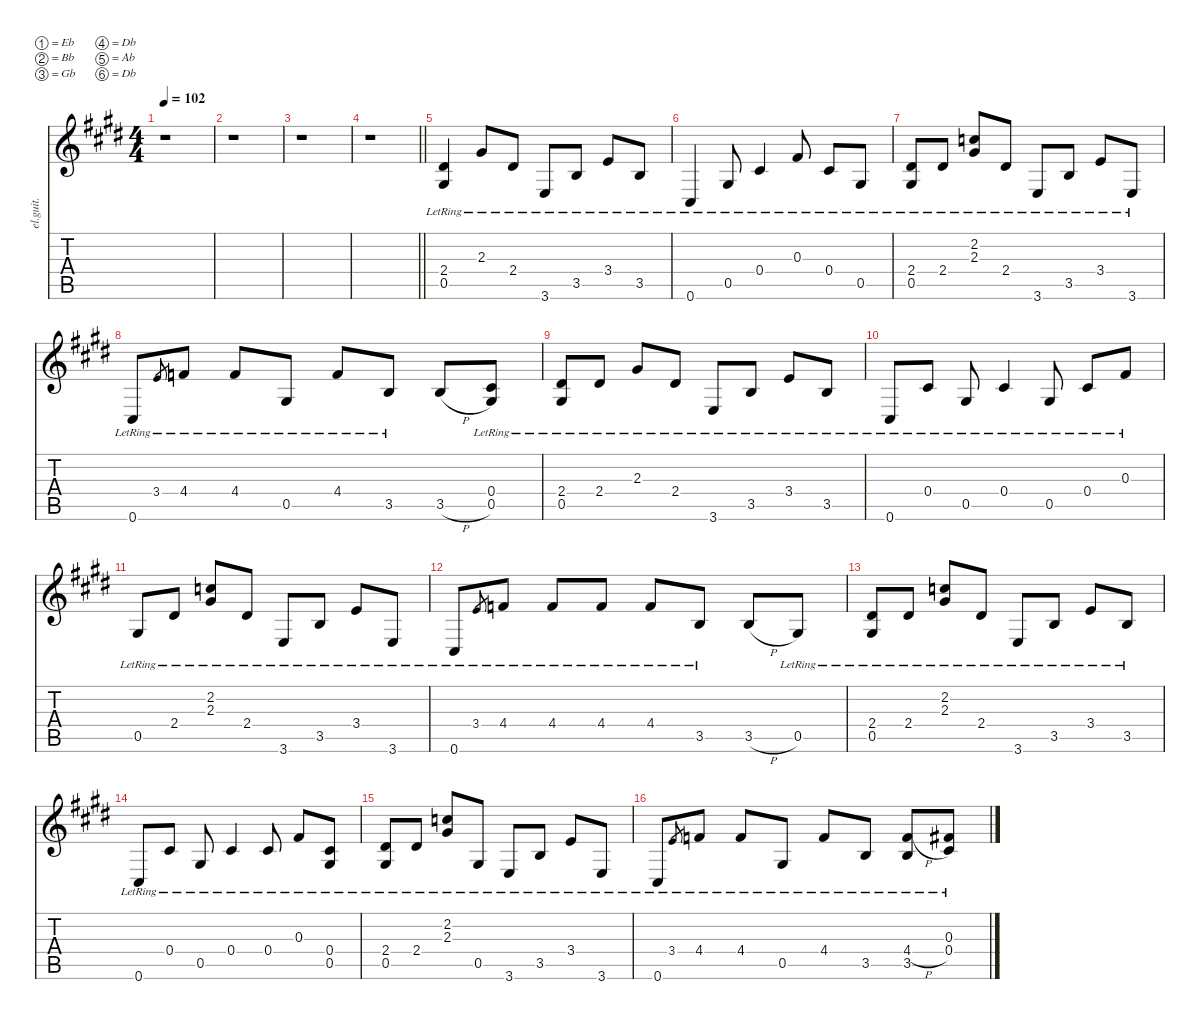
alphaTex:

\defaultSystemsLayout 4
\hideDynamics
\bracketExtendMode nobrackets
\otherSystemsTrackNameOrientation horizontal
\track ("Clean" "el.guit.") {defaultSystemsLayout 4 instrument electricguitarclean}
\staff {score tabs}
\tuning (Eb4 Bb3 Gb3 Db3 Ab2 Db2)
\ts (4 4)
\tempo 102
\clef g2
\ks c#minor
r.1{dy f beam Down} |
r.1{beam Down} |
r.1{beam Down} |
\barLineRight lightlight
r.1{beam Down} |
(2.4{lr acc #} 0.5{lr acc #}).4{beam Up} 2.3{lr acc #}.8{beam Up} 2.4{lr acc #}.8{beam Up} 3.6{lr acc forcenatural}.8{beam Up} 3.5{lr acc forcenatural}.8{beam Up} 3.4{lr acc forcenatural}.8{beam Up} 3.5{lr acc forcenatural}.8{beam Up} |
0.6{lr acc #}.4{beam Up} 0.5{lr acc #}.8{beam Up} 0.4{lr acc #}.4{beam Up} 0.3{lr acc #}.8{beam Up} 0.4{lr acc #}.8{beam Up} 0.5{lr acc #}.8{beam Up} |
(2.4{lr acc #} 0.5{lr acc #}).8{beam Up} 2.4{lr acc #}.8{beam Up} (2.2{lr acc forcenatural} 2.3{lr acc #}).8{beam Up} 2.4{lr acc #}.8{beam Up} 3.6{lr acc forcenatural}.8{beam Up} 3.5{lr acc forcenatural}.8{beam Up} 3.4{lr acc forcenatural}.8{beam Up} 3.6{lr acc forcenatural}.8{beam Up} |
0.6{lr acc #}.8{beam Up} 3.4{lr acc forcenatural}.8{gr dy mf beam Up} 4.4{lr acc forcenatural}.8{dy f beam Up} 4.4{lr acc forcenatural}.8{beam Up} 0.5{lr acc #}.8{beam Up} 4.4{lr acc forcenatural}.8{beam Up} 3.5{lr acc forcenatural}.8{beam Up} 3.5{h acc forcenatural}.8{beam Up} (0.4{lr acc #} 0.5{lr acc #}).8{beam Up} |
(2.4{lr acc #} 0.5{lr acc #}).8{beam Up} 2.4{lr acc #}.8{beam Up} 2.3{lr acc #}.8{beam Up} 2.4{lr acc #}.8{beam Up} 3.6{lr acc forcenatural}.8{beam Up} 3.5{lr acc forcenatural}.8{beam Up} 3.4{lr acc forcenatural}.8{beam Up} 3.5{lr acc forcenatural}.8{beam Up} |
0.6{lr acc #}.8{beam Up} 0.4{lr acc #}.8{beam Up} 0.5{lr acc #}.8{beam Up} 0.4{lr acc #}.4{beam Up} 0.5{lr acc #}.8{beam Up} 0.4{lr acc #}.8{beam Up} 0.3{lr acc #}.8{beam Up} |
0.5{lr acc #}.8{beam Up} 2.4{lr acc #}.8{beam Up} (2.2{lr acc forcenatural} 2.3{lr acc #}).8{beam Up} 2.4{lr acc #}.8{beam Up} 3.6{lr acc forcenatural}.8{beam Up} 3.5{lr acc forcenatural}.8{beam Up} 3.4{lr acc forcenatural}.8{beam Up} 3.6{lr acc forcenatural}.8{beam Up} |
0.6{lr acc #}.8{beam Up} 3.4{lr acc forcenatural}.8{gr dy mf beam Up} 4.4{lr acc forcenatural}.8{dy f beam Up} 4.4{lr acc forcenatural}.8{beam Up} 4.4{lr acc forcenatural}.8{beam Up} 4.4{lr acc forcenatural}.8{beam Up} 3.5{lr acc forcenatural}.8{beam Up} 3.5{h acc forcenatural}.8{beam Up} 0.5{lr acc #}.8{beam Up} |
(2.4{lr acc #} 0.5{lr acc #}).8{beam Up} 2.4{lr acc #}.8{beam Up} (2.2{lr acc forcenatural} 2.3{lr acc #}).8{beam Up} 2.4{lr acc #}.8{beam Up} 3.6{lr acc forcenatural}.8{beam Up} 3.5{lr acc forcenatural}.8{beam Up} 3.4{lr acc forcenatural}.8{beam Up} 3.5{lr acc forcenatural}.8{beam Up} |
0.6{lr acc #}.8{beam Up} 0.4{lr acc #}.8{beam Up} 0.5{lr acc #}.8{beam Up} 0.4{lr acc #}.4{beam Up} 0.4{lr acc #}.8{beam Up} 0.3{lr acc #}.8{beam Up} (0.4{lr acc #} 0.5{lr acc #}).8{beam Up} |
(2.4{lr acc #} 0.5{lr acc #}).8{beam Up} 2.4{lr acc #}.8{beam Up} (2.2{lr acc forcenatural} 2.3{lr acc #}).8{beam Up} 0.5{lr acc #}.8{beam Up} 3.6{lr acc forcenatural}.8{beam Up} 3.5{lr acc forcenatural}.8{beam Up} 3.4{lr acc forcenatural}.8{beam Up} 3.6{lr acc forcenatural}.8{beam Up} |
0.6{lr acc #}.8{beam Up} 3.4{lr acc forcenatural}.8{gr dy mf beam Up} 4.4{lr acc forcenatural}.8{dy f beam Up} 4.4{lr acc forcenatural}.8{beam Up} 0.5{lr acc #}.8{beam Up} 4.4{lr acc forcenatural}.8{beam Up} 3.5{lr acc forcenatural}.8{beam Up} (4.4{h acc forcenatural} 3.5{lr acc forcenatural}).8{beam Up} (0.3{lr acc #} 0.4{lr acc #}).8{beam Up}
